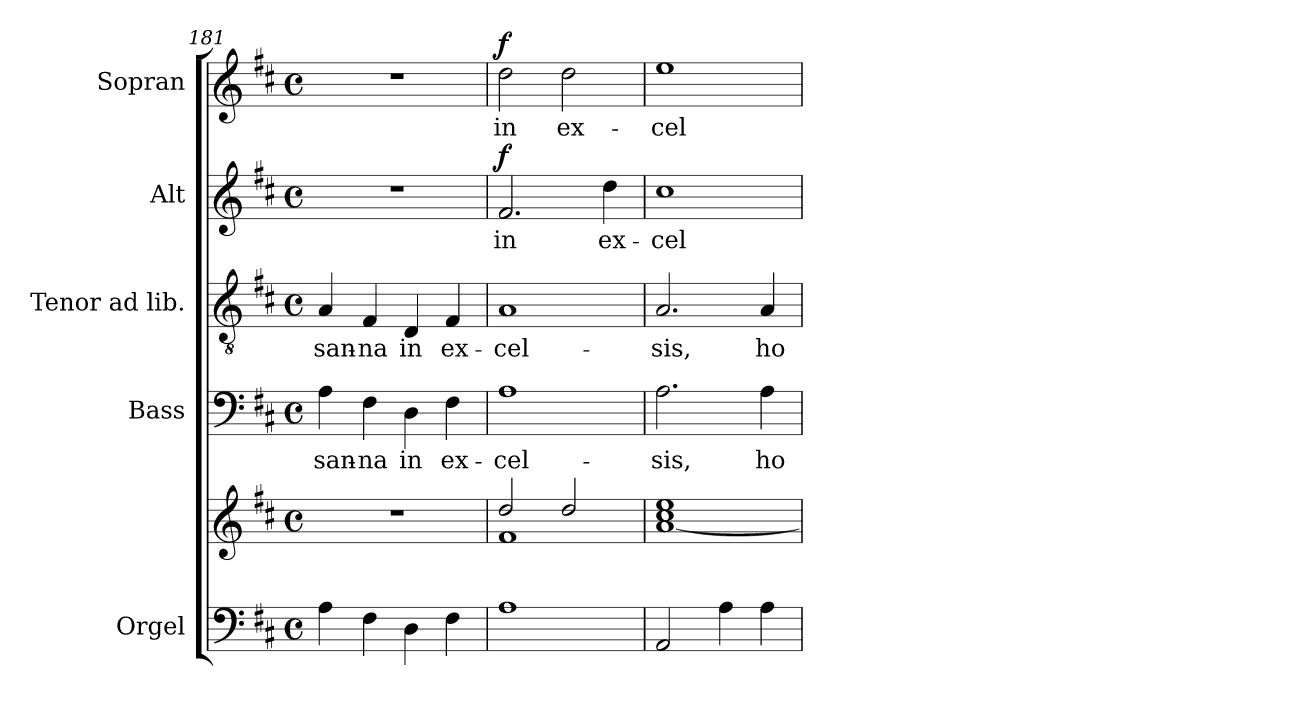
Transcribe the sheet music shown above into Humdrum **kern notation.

**kern	**kern	**kern	**text	**kern	**text	**kern	**text	**dynam	**kern	**text	**dynam
*part5	*part5	*part4	*part4	*part3	*part3	*part2	*part2	*part2	*part1	*part1	*part1
*staff6	*staff5	*staff4	*staff4	*staff3	*staff3	*staff2	*staff2	*staff2	*staff1	*staff1	*staff1
*I"Orgel	*	*I"Bass	*	*I"Tenor ad lib.	*	*I"Alt	*	*	*I"Sopran	*	*
*I'Org.	*	*I'B.	*	*I'T.	*	*I'A.	*	*	*I'S.	*	*
*clefF4	*clefG2	*clefF4	*	*clefGv2	*	*clefG2	*	*	*clefG2	*	*
*k[f#c#]	*k[f#c#]	*k[f#c#]	*	*k[f#c#]	*	*k[f#c#]	*	*	*k[f#c#]	*	*
*D:	*D:	*D:	*	*D:	*	*D:	*	*	*D:	*	*
*M4/4	*M4/4	*M4/4	*	*M4/4	*	*M4/4	*	*	*M4/4	*	*
*met(c)	*met(c)	*met(c)	*	*met(c)	*	*met(c)	*	*	*met(c)	*	*
=181	=181	=181	=181	=181	=181	=181	=181	=181	=181	=181	=181
!	!	!	!LO:LY:b	!	!LO:LY:b	!	!	!	!	!	!
4A\	1r	4A\	-san-	4A/	-san-	1r	.	.	1r	.	.
!	!	!	!LO:LY:b	!	!LO:LY:b	!	!	!	!	!	!
4F#\	.	4F#\	-na	4F#/	-na	.	.	.	.	.	.
!	!	!	!LO:LY:b	!	!LO:LY:b	!	!	!	!	!	!
4D\	.	4D\	in	4D/	in	.	.	.	.	.	.
!	!	!	!LO:LY:b	!	!LO:LY:b	!	!	!	!	!	!
4F#\	.	4F#\	ex-	4F#/	ex-	.	.	.	.	.	.
=182	=182	=182	=182	=182	=182	=182	=182	=182	=182	=182	=182
*	*^	*	*	*	*	*	*	*	*	*	*
!	!	!	!	!LO:LY:b	!	!LO:LY:b	!	!LO:LY:b	!LO:DY:a	!	!LO:LY:b	!LO:DY:a
1A	2dd/	1f#	1A	-cel-	1A	-cel-	2.f#/	in	f	2dd\	in	f
!	!	!	!	!	!	!	!	!	!	!	!LO:LY:b	!
.	2dd/	.	.	.	.	.	.	.	.	2dd\	ex-	.
!	!	!	!	!	!	!	!	!LO:LY:b	!	!	!	!
.	.	.	.	.	.	.	4dd\	ex-	.	.	.	.
*	*v	*v	*	*	*	*	*	*	*	*	*	*
=183	=183	=183	=183	=183	=183	=183	=183	=183	=183	=183	=183
!	!	!	!LO:LY:b	!	!LO:LY:b	!	!LO:LY:b	!	!	!LO:LY:b	!
2AA/	[1a 1cc# 1ee	2.A\	-sis,	2.A/	-sis,	1cc#	-cel-	.	1ee	-cel-	.
4A\	.	.	.	.	.	.	.	.	.	.	.
!	!	!	!LO:LY:b	!	!LO:LY:b	!	!	!	!	!	!
4A\	.	4A\	ho-	4A/	ho-	.	.	.	.	.	.
=	=	=	=	=	=	=	=	=	=	=	=
*-	*-	*-	*-	*-	*-	*-	*-	*-	*-	*-	*-
